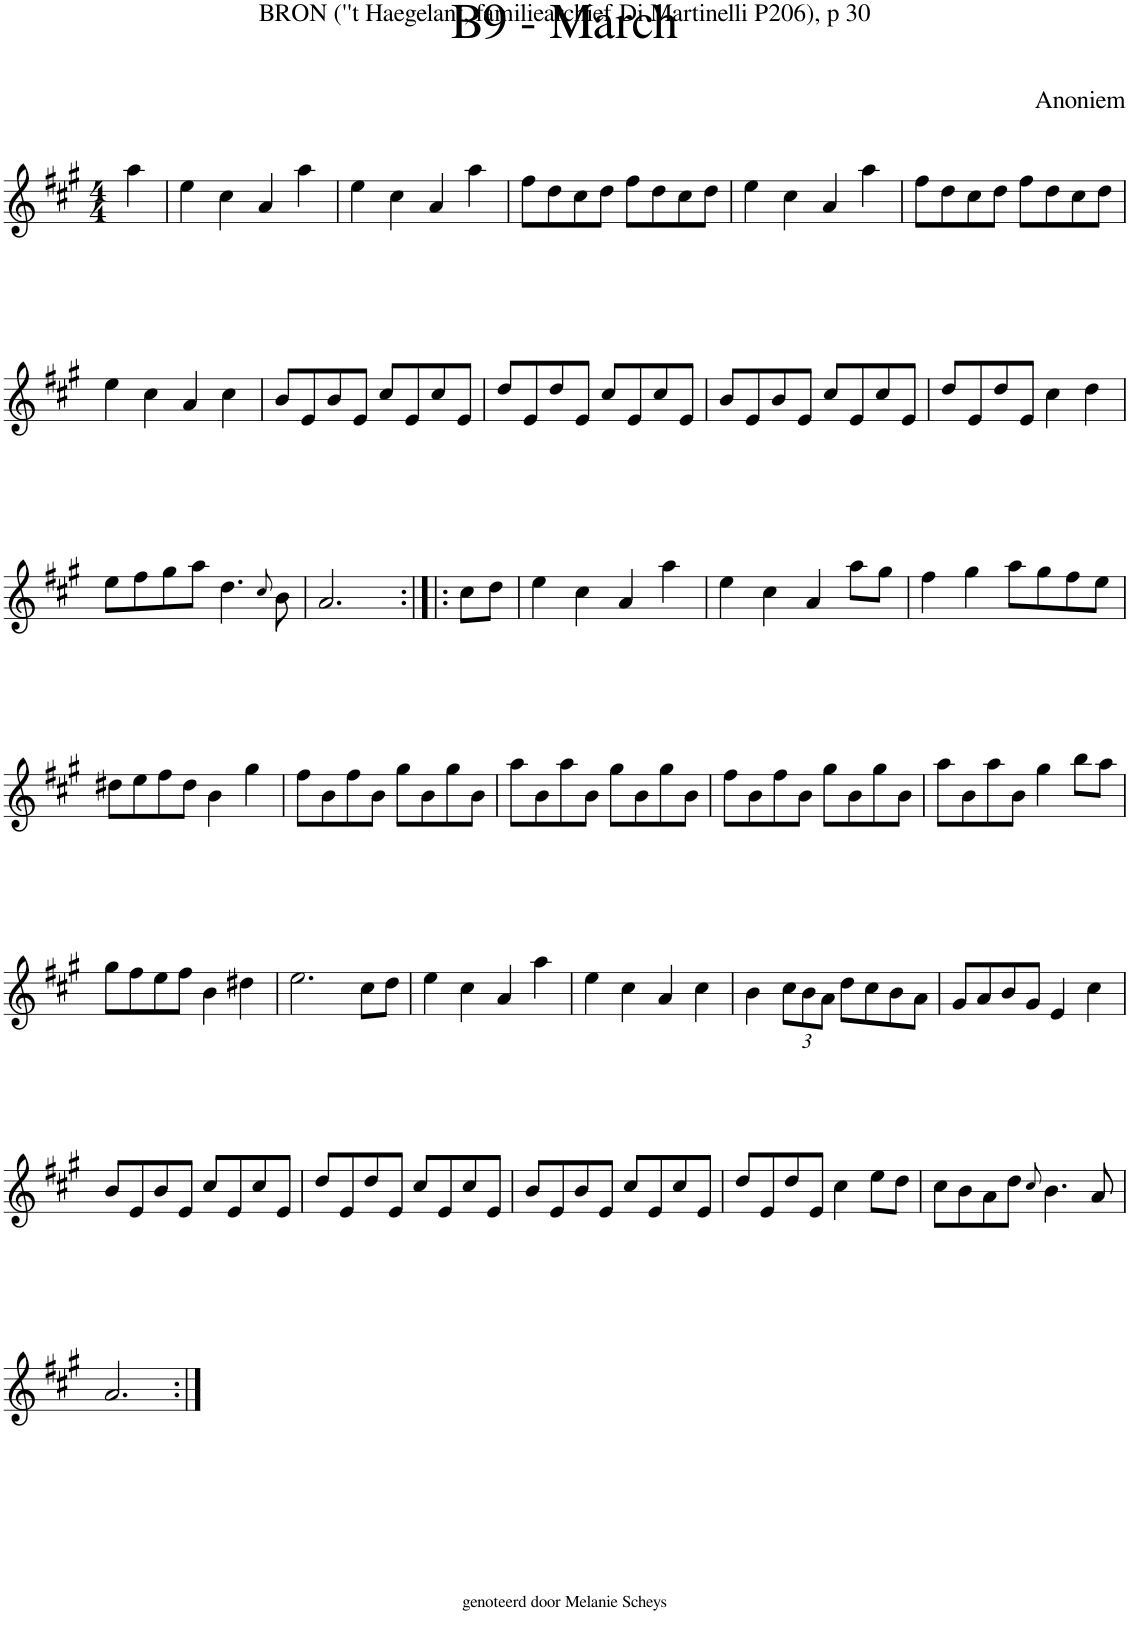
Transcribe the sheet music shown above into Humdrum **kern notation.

**kern
*part1
*staff1
*I"Flute
*I'Fl
*clefG2
*k[f#c#g#]
*M4/4
=1
4aa\
=2
4ee\
4cc#\
4a/
4aa\
=3
4ee\
4cc#\
4a/
4aa\
=4
8ff#\L
8dd\
8cc#\
8dd\J
8ff#\L
8dd\
8cc#\
8dd\J
=5
4ee\
4cc#\
4a/
4aa\
=6
8ff#\L
8dd\
8cc#\
8dd\J
8ff#\L
8dd\
8cc#\
8dd\J
!!LO:LB:g=z
=7
4ee\
4cc#\
4a/
4cc#\
=8
8b/L
8e/
8b/
8e/J
8cc#/L
8e/
8cc#/
8e/J
=9
8dd/L
8e/
8dd/
8e/J
8cc#/L
8e/
8cc#/
8e/J
=10
8b/L
8e/
8b/
8e/J
8cc#/L
8e/
8cc#/
8e/J
=11
8dd/L
8e/
8dd/
8e/J
4cc#\
4dd\
!!LO:LB:g=z
=12
8ee\L
8ff#\
8gg#\
8aa\J
4.dd\
8qcc#/
8b\
=13
2.a/
=14:|!|:
8cc#\L
8dd\J
=15
4ee\
4cc#\
4a/
4aa\
=16
4ee\
4cc#\
4a/
8aa\L
8gg#\J
=17
4ff#\
4gg#\
8aa\L
8gg#\
8ff#\
8ee\J
!!LO:LB:g=z
=18
8dd#X\L
8ee\
8ff#\
8dd#\J
4b\
4gg#\
=19
8ff#\L
8b\
8ff#\
8b\J
8gg#\L
8b\
8gg#\
8b\J
=20
8aa\L
8b\
8aa\
8b\J
8gg#\L
8b\
8gg#\
8b\J
=21
8ff#\L
8b\
8ff#\
8b\J
8gg#\L
8b\
8gg#\
8b\J
=22
8aa\L
8b\
8aa\
8b\J
4gg#\
8bb\L
8aa\J
!!LO:LB:g=z
=23
8gg#\L
8ff#\
8ee\
8ff#\J
4b\
4dd#X\
=24
2.ee\
8cc#\L
8dd\J
=25
4ee\
4cc#\
4a/
4aa\
=26
4ee\
4cc#\
4a/
4cc#\
=27
4b\
*Xbrackettup
12cc#\L
12b\
12a\J
8dd\L
8cc#\
8b\
8a\J
=28
8g#/L
8a/
8b/
8g#/J
4e/
4cc#\
!!LO:LB:g=z
=29
8b/L
8e/
8b/
8e/J
8cc#/L
8e/
8cc#/
8e/J
=30
8dd/L
8e/
8dd/
8e/J
8cc#/L
8e/
8cc#/
8e/J
=31
8b/L
8e/
8b/
8e/J
8cc#/L
8e/
8cc#/
8e/J
=32
8dd/L
8e/
8dd/
8e/J
4cc#\
8ee\L
8dd\J
=33
8cc#\L
8b\
8a\
8dd\J
8qcc#/
4.b\
8a/
!!LO:LB:g=z
=34
2.a/
=:|!
*-
